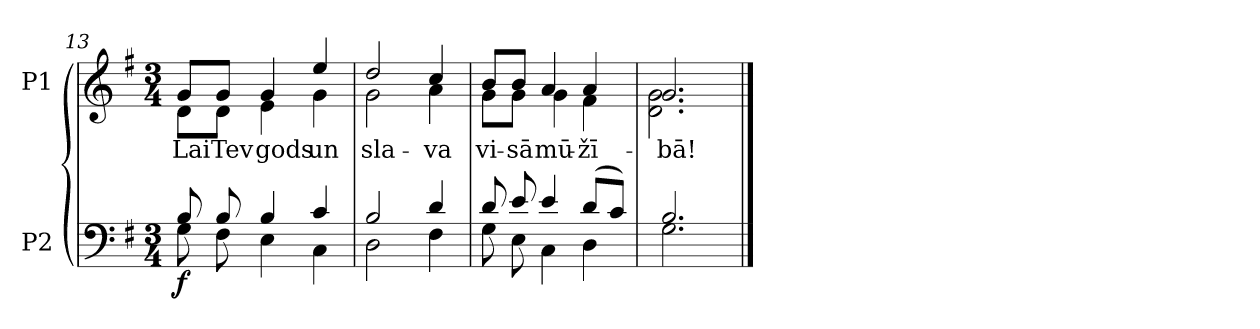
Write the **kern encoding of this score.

**kern	**dynam	**kern	**text
*part2	*part2	*part1	*part1
*staff2	*staff2	*staff1	*staff1
*I"P2	*	*I"P1	*
*clefF4	*	*clefG2	*
*k[f#]	*	*k[f#]	*
*G:	*	*G:	*
*M3/4	*	*M3/4	*
=13	=13	=13	=13
*^	*	*	*
!	!	!	!	!LO:LY:b:color=#000000
*	*	*	*^	*
8Bi/	8Gi\	f	8gi/L	8di\L	Lai
!	!	!	!	!	!LO:LY:b:color=#000000
8Bi/	8F#i\	.	8gi/J	8di\J	Tev
!	!	!	!	!	!LO:LY:b:color=#000000
4Bi/	4Ei\	.	4gi/	4ei\	gods
!	!	!	!	!	!LO:LY:b:color=#000000
4ci/	4Ci\	.	4eei/	4gi\	un
=14	=14	=14	=14	=14	=14
!	!	!	!	!	!LO:LY:b:color=#000000
2Bi/	2Di\	.	2ddi/	2gi\	sla-
!	!	!	!	!	!LO:LY:b:color=#000000
4di/	4F#i\	.	4cci/	4ai\	-va
=15	=15	=15	=15	=15	=15
!	!	!	!	!	!LO:LY:b:color=#000000
8di/	8Gi\	.	8bi/L	8gi\L	vi-
!	!	!	!	!	!LO:LY:b:color=#000000
8ei/	8Ei\	.	8bi/J	8gi\J	-sā
!	!	!	!	!	!LO:LY:b:color=#000000
4ei/	4Ci\	.	4ai/	4gi\	mū-
!	!	!	!	!	!LO:LY:b:color=#000000
(8di/L	4Di\	.	4ai/	4f#i\	-žī-
8ci/J)	.	.	.	.	.
=16	=16	=16	=16	=16	=16
!	!	!	!	!	!LO:LY:b:color=#000000
2.Bi/	2.Gi\	.	2.gi/	2.di\ 2.gi	-bā!
*v	*v	*	*	*	*
*	*	*v	*v	*
==	==	==	==
*-	*-	*-	*-
